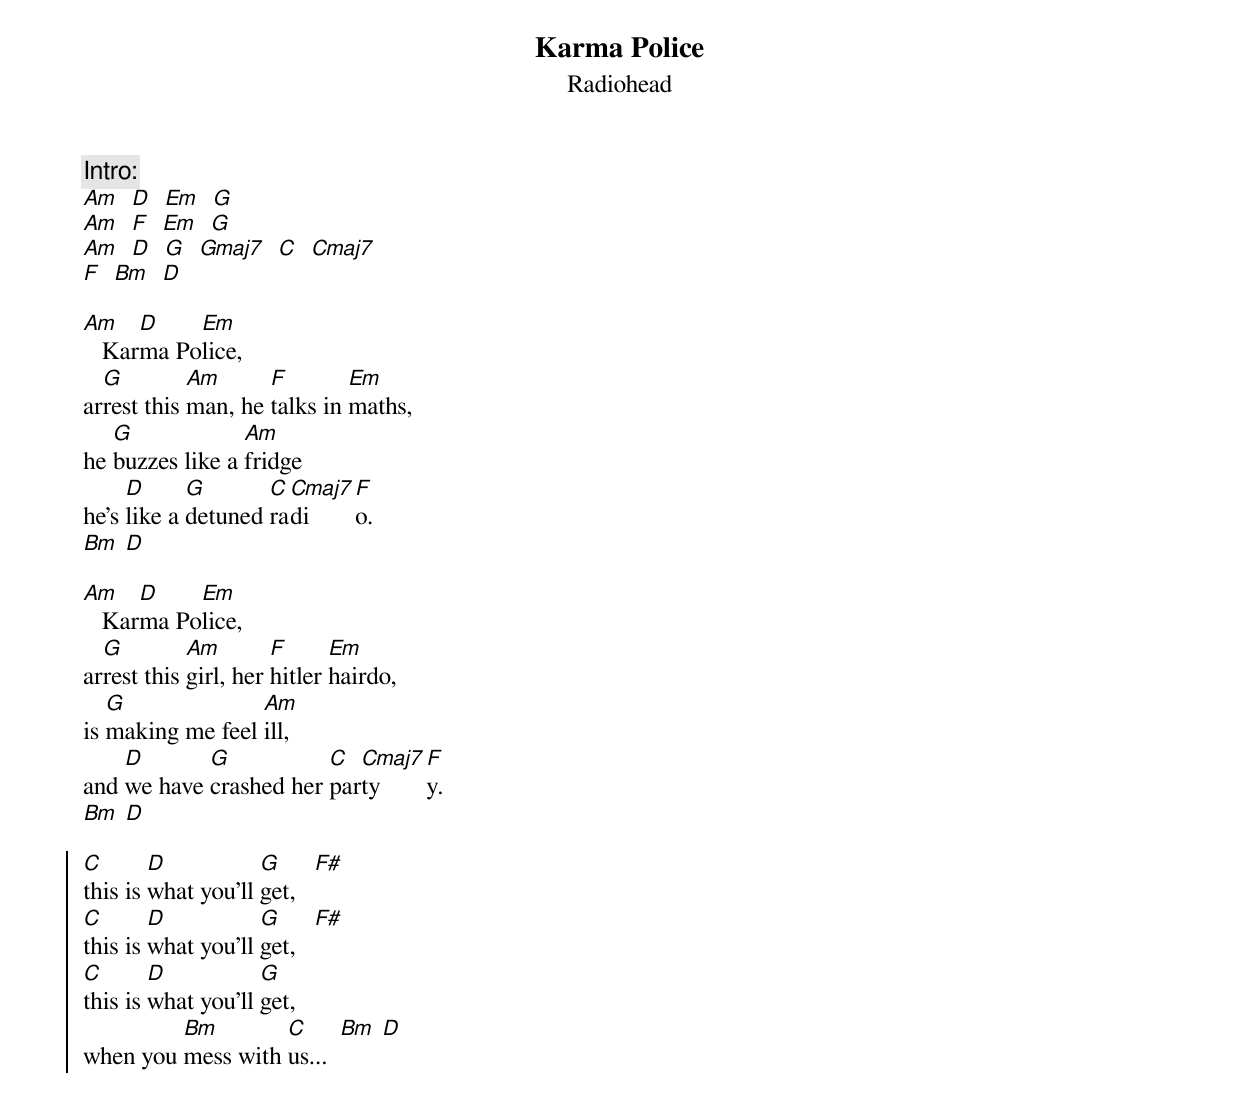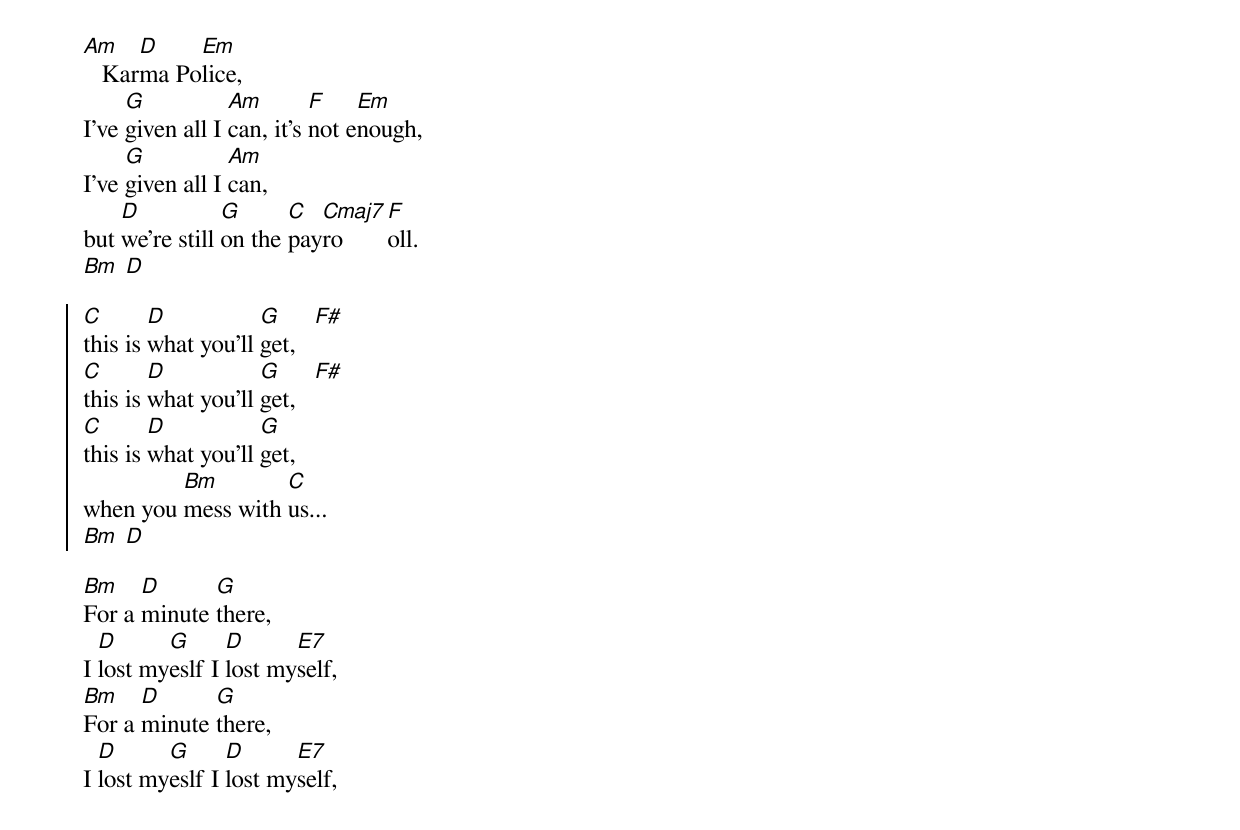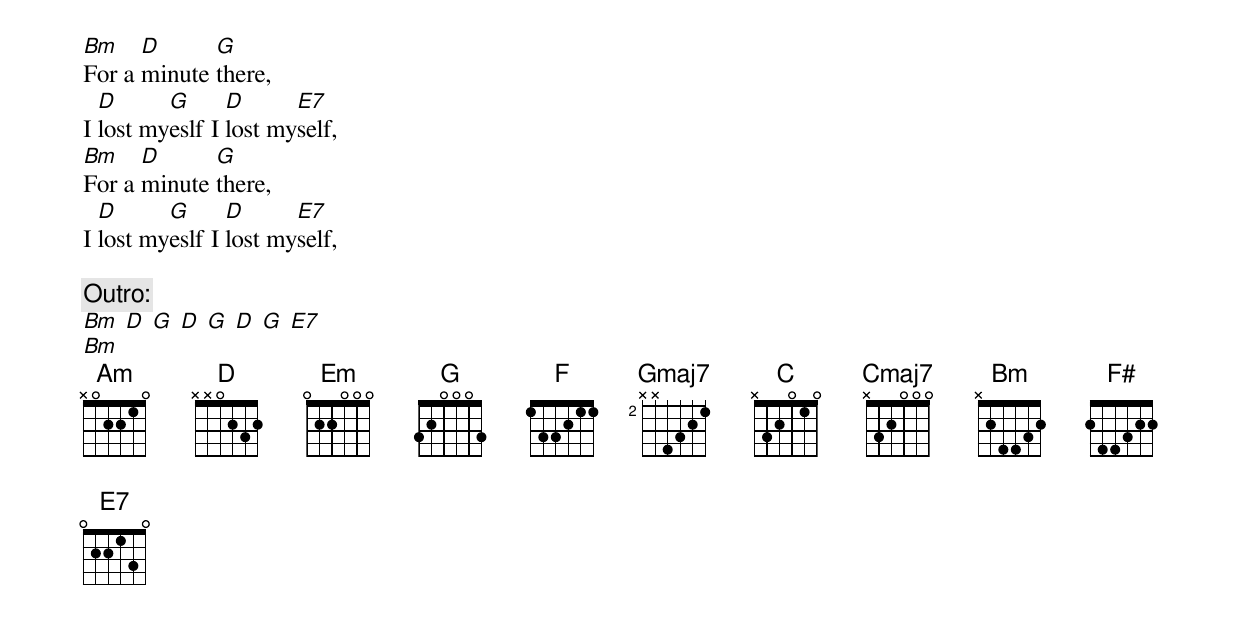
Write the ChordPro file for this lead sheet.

{t:Karma Police}
{st:Radiohead}
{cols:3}

{c:Intro:}
[Am]  [D]  [Em]  [G]
[Am]  [F]  [Em]  [G]
[Am]  [D]  [G]  [Gmaj7]  [C]  [Cmaj7]
[F]  [Bm]  [D]

[Am]   Kar[D]ma Po[Em]lice,
ar[G]rest this [Am]man, he [F]talks in [Em]maths,
he [G]buzzes like a [Am]fridge
he's [D]like a [G]detuned [C]ra[Cmaj7]di[F]o.
[Bm] [D]

[Am]   Kar[D]ma Po[Em]lice,
ar[G]rest this [Am]girl, her [F]hitler [Em]hairdo,
is [G]making me feel [Am]ill,
and [D]we have [G]crashed her [C]par[Cmaj7]ty[F]y.
[Bm] [D]

{soc}
[C]this is [D]what you'll [G]get,   [F#]
[C]this is [D]what you'll [G]get,   [F#]
[C]this is [D]what you'll [G]get,
when you [Bm]mess with [C]us...  [Bm] [D]
{eoc}
{colb}

[Am]   Kar[D]ma Po[Em]lice,
I've [G]given all I [Am]can, it's [F]not e[Em]nough,
I've [G]given all I [Am]can,
but [D]we're still [G]on the [C]pay[Cmaj7]ro[F]oll.
[Bm] [D]

{soc}
[C]this is [D]what you'll [G]get,   [F#]
[C]this is [D]what you'll [G]get,   [F#]
[C]this is [D]what you'll [G]get,
when you [Bm]mess with [C]us...
[Bm] [D]
{eoc}

[Bm]For a [D]minute [G]there,
I [D]lost my[G]eslf I [D]lost my[E7]self,
[Bm]For a [D]minute [G]there,
I [D]lost my[G]eslf I [D]lost my[E7]self,
{colb}

[Bm]For a [D]minute [G]there,
I [D]lost my[G]eslf I [D]lost my[E7]self,
[Bm]For a [D]minute [G]there,
I [D]lost my[G]eslf I [D]lost my[E7]self,

{c:Outro:}
[Bm] [D] [G] [D] [G] [D] [G] [E7]
[Bm]
